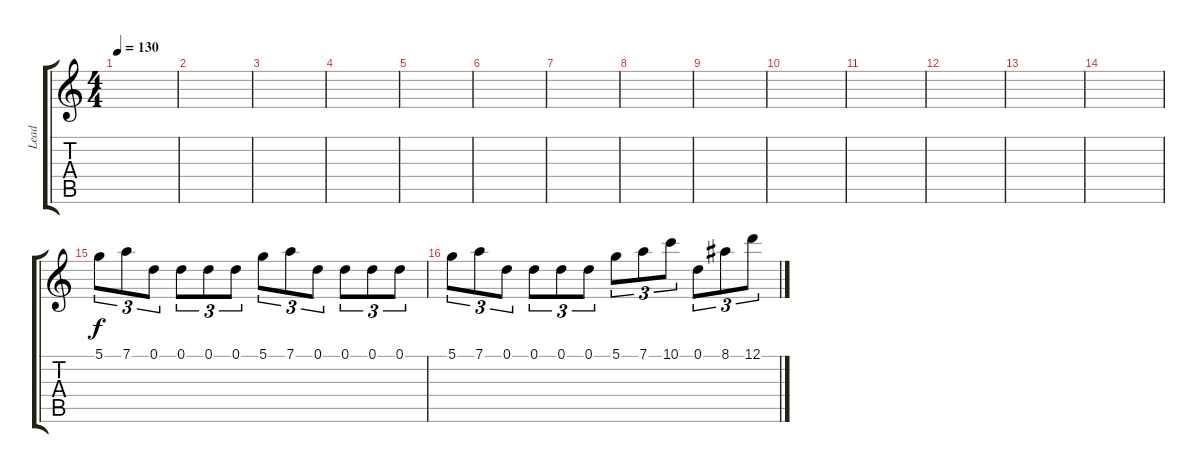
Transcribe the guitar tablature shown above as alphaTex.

\track ("Lead" "Lead") {instrument distortionguitar}
\staff {score tabs}
\tuning (D4 A3 F3 C3 G2 D2) {hide}
\ts (4 4)
\tempo 130
\clef g2
\ks c
|
|
|
|
|
|
|
|
|
|
|
|
|
|
5.1.8{tu (3 2)} 7.1.8{tu (3 2)} 0.1.8{tu (3 2)} 0.1.8{tu (3 2)} 0.1.8{tu (3 2)} 0.1.8{tu (3 2)} 5.1.8{tu (3 2)} 7.1.8{tu (3 2)} 0.1.8{tu (3 2)} 0.1.8{tu (3 2)} 0.1.8{tu (3 2)} 0.1.8{tu (3 2)} |
5.1.8{tu (3 2)} 7.1.8{tu (3 2)} 0.1.8{tu (3 2)} 0.1.8{tu (3 2)} 0.1.8{tu (3 2)} 0.1.8{tu (3 2)} 5.1.8{tu (3 2)} 7.1.8{tu (3 2)} 10.1.8{tu (3 2)} 0.1.8{tu (3 2)} 8.1.8{tu (3 2)} 12.1.8{tu (3 2)}
